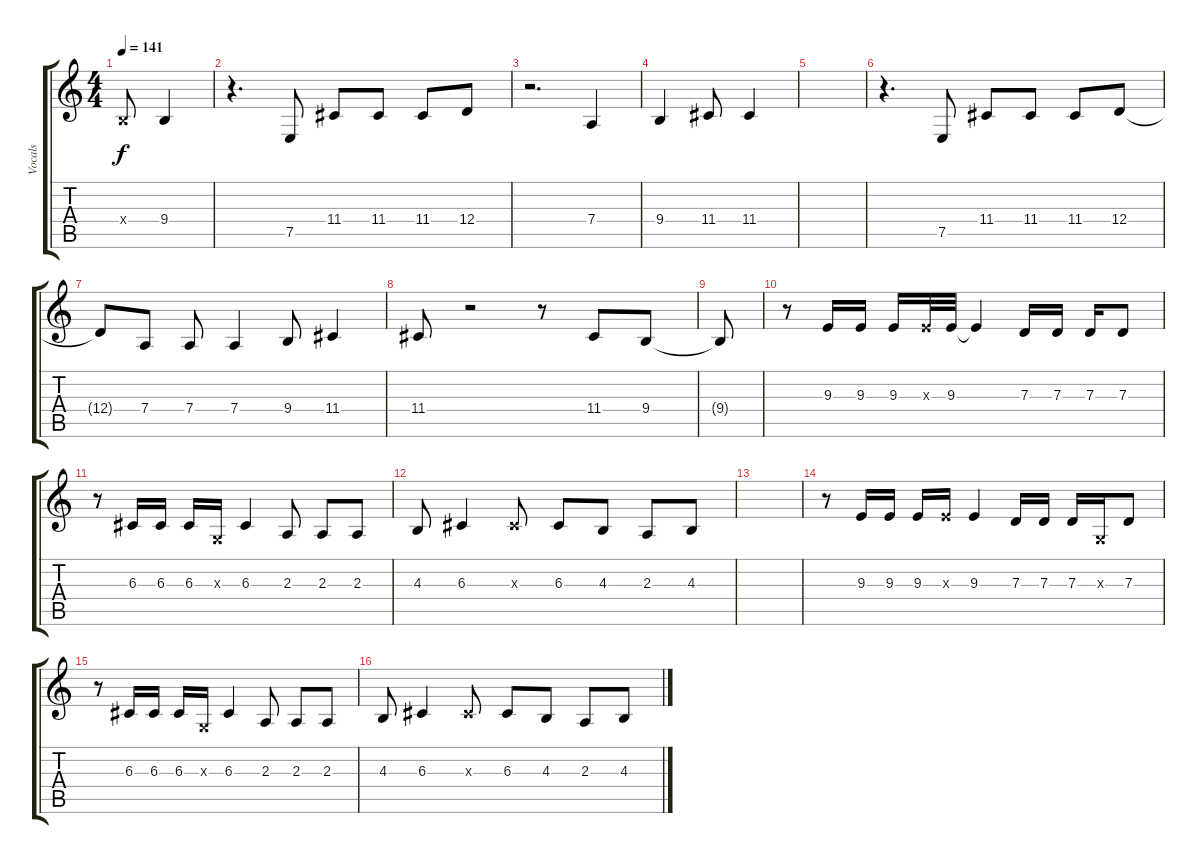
\track ("Vocals" "Vocals") {instrument violin}
\staff {score tabs}
\tuning (E4 B3 G3 D3 A2 E2) {hide}
\ts (4 4)
\tempo 141
\clef g2
\ks c
9.4{x}.8{dy f} 9.4.4 |
r.4{d} 7.5.8 11.4.8 11.4.8 11.4.8 12.4.8 |
r.2{d} 7.4.4 |
9.4.4 11.4.8 11.4.4 |
|
r.4{d} 7.5.8 11.4.8 11.4.8 11.4.8 12.4.8 |
12.4{t}.8 7.4.8 7.4.8 7.4.4 9.4.8 11.4.4 |
11.4.8 r.2 r.8 11.4.8 9.4.8 |
9.4{t}.8 |
r.8 9.3.16 9.3.16 9.3.16 9.3{x}.32 9.3.32 9.3{t}.4 7.3.16 7.3.16 7.3.16 7.3.8 |
r.8 6.3.16 6.3.16 6.3.16 0.3{x}.16 6.3.4 2.3.8 2.3.8 2.3.8 |
4.3.8 6.3.4 6.3{x}.8 6.3.8 4.3.8 2.3.8 4.3.8 |
|
r.8 9.3.16 9.3.16 9.3.16 9.3{x}.16 9.3.4 7.3.16 7.3.16 7.3.16 0.3{x}.16 7.3.8 |
r.8 6.3.16 6.3.16 6.3.16 0.3{x}.16 6.3.4 2.3.8 2.3.8 2.3.8 |
4.3.8 6.3.4 6.3{x}.8 6.3.8 4.3.8 2.3.8 4.3.8
